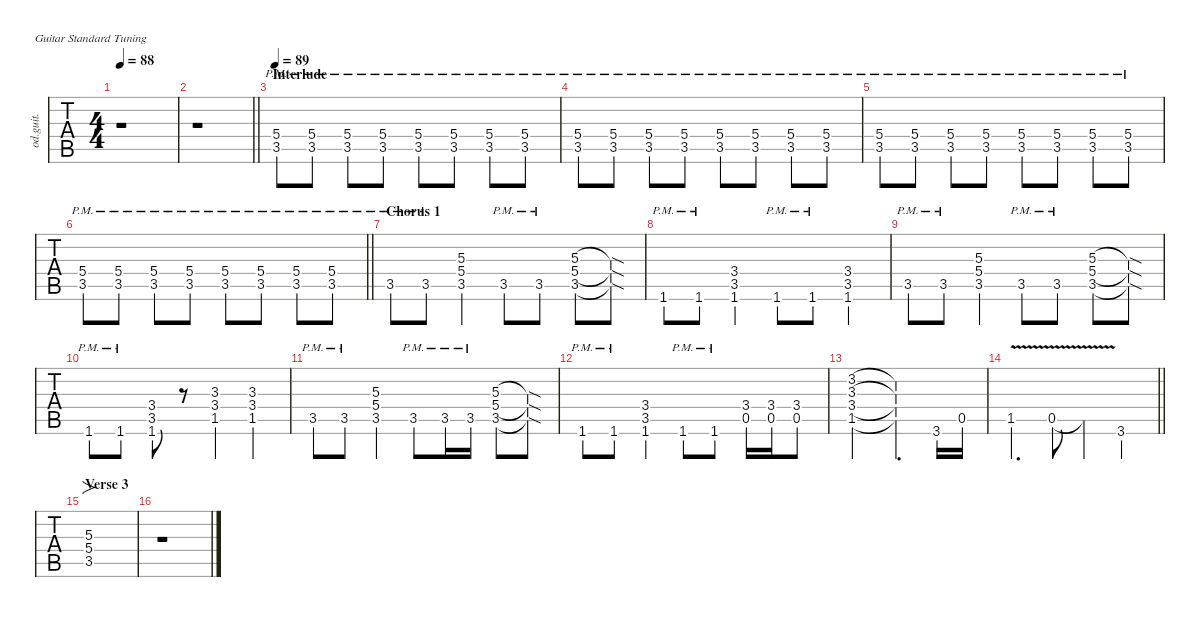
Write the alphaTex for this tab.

\defaultSystemsLayout 4
\hideDynamics
\bracketExtendMode groupsimilarinstruments
\otherSystemsTrackNameOrientation horizontal
\track ("EG 1" "od.guit.") {instrument overdrivenguitar}
\staff {tabs}
\tuning (E4 B3 G3 D3 A2 E2)
\ts (4 4)
\tempo 88
\clef g2
\ks c
r.1{dy p} |
\barLineRight lightlight
r.1 |
\section ("" "Interlude")
\tempo 89
(5.4{pm} 3.5{pm}).8 (5.4{pm} 3.5{pm}).8 (5.4{pm} 3.5{pm}).8 (5.4{pm} 3.5{pm}).8 (5.4{pm} 3.5{pm}).8 (5.4{pm} 3.5{pm}).8 (5.4{pm} 3.5{pm}).8 (5.4{pm} 3.5{pm}).8 |
(5.4{pm} 3.5{pm}).8 (5.4{pm} 3.5{pm}).8 (5.4{pm} 3.5{pm}).8 (5.4{pm} 3.5{pm}).8 (5.4{pm} 3.5{pm}).8 (5.4{pm} 3.5{pm}).8 (5.4{pm} 3.5{pm}).8 (5.4{pm} 3.5{pm}).8 |
(5.4{pm} 3.5{pm}).8 (5.4{pm} 3.5{pm}).8 (5.4{pm} 3.5{pm}).8 (5.4{pm} 3.5{pm}).8 (5.4{pm} 3.5{pm}).8 (5.4{pm} 3.5{pm}).8 (5.4{pm} 3.5{pm}).8 (5.4{pm} 3.5{pm}).8 |
\barLineRight lightlight
(5.4{pm} 3.5{pm}).8 (5.4{pm} 3.5{pm}).8 (5.4{pm} 3.5{pm}).8 (5.4{pm} 3.5{pm}).8 (5.4{pm} 3.5{pm}).8 (5.4{pm} 3.5{pm}).8 (5.4{pm} 3.5{pm}).8 (5.4{pm} 3.5{pm}).8 |
\section ("" "Chorus 1")
3.5{pm}.8 3.5{pm}.8 (3.5 5.3 5.4).4 3.5{pm}.8 3.5{pm}.8 (3.5 5.3 5.4).8 (5.3{sod t} 5.4{sod t} 3.5{sod t}).8 |
1.6{pm}.8 1.6{pm}.8 (3.5 1.6 3.4).4 1.6{pm}.8 1.6{pm}.8 (1.6 3.5 3.4).4 |
3.5{pm}.8 3.5{pm}.8 (3.5 5.3 5.4).4 3.5{pm}.8 3.5{pm}.8 (3.5 5.3 5.4).8 (5.3{sod t} 5.4{sod t} 3.5{sod t}).8 |
1.6{pm}.8 1.6{pm}.8 (3.5 1.6 3.4).8 r.8 (1.5{acc #} 3.4 3.3{acc #}).4 (3.4 1.5{acc #} 3.3{acc #}).4 |
3.5{pm}.8 3.5{pm}.8 (3.5 5.3 5.4).4 3.5{pm}.8 3.5{pm}.16 3.5{pm}.16 (3.5 5.3 5.4).8 (5.3{sod t} 5.4{sod t} 3.5{sod t}).8 |
1.6{pm}.8 1.6{pm}.8 (3.5 1.6 3.4).4 1.6{pm}.8 1.6{pm}.8 (0.5 3.4).16 (0.5 3.4).16 (3.4 0.5).8 |
(3.2 3.3{acc #} 3.4 1.5{acc #}).2 (1.5{t acc #} 3.4{t} 3.3{t acc #} 3.2{t}).4{d} 3.6.16 0.5.16 |
\barLineRight lightlight
1.5{v acc #}.4{d} 0.5{v}.8 0.5{v t}.4 3.6.4 |
\section ("" "Verse 3")
(5.3 5.4 3.5).1{fo} |
r.1
